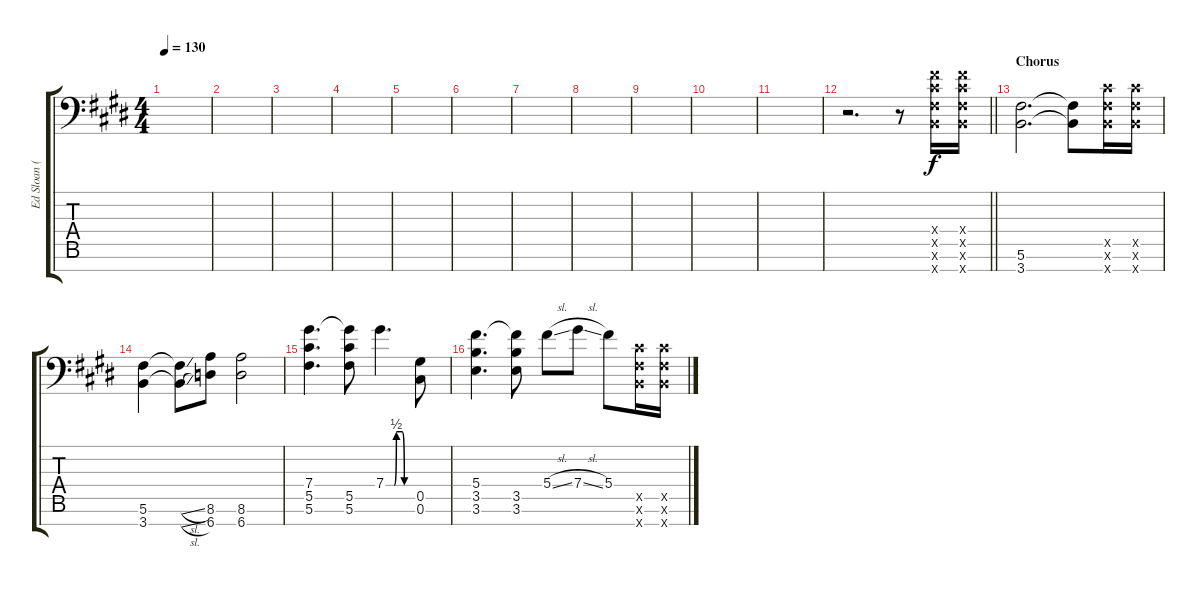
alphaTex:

\track ("Ed Sloan (Electric) (L)" "Ed Sloan (") {instrument distortionguitar}
\staff {score tabs}
\tuning (Eb4 Bb3 Gb3 Db3 Ab2 Db2 Ab1) {hide}
\ts (4 4)
\tempo 130
\clef f4
\ks c#minor
|
|
|
|
|
|
|
|
|
|
|
\barLineRight lightlight
r.2{d volume 11} r.8 (5.4{x} 5.5{x} 5.6{x} 3.7{x}).16 (5.4{x} 5.5{x} 5.6{x} 3.7{x}).16 |
\section ("" "Chorus")
(5.6 3.7).2{d} (5.6{t} 3.7{t}).8 (5.5{x} 5.6{x} 3.7{x}).16 (5.5{x} 5.6{x} 3.7{x}).16 |
(5.6 3.7).4 (5.6{sl t} 3.7{sl t}).8 (8.6 6.7).8 (8.6 6.7).2 |
(7.4 5.5 5.6).4{d} (7.4{t} 5.5 5.6).8 7.4{be (custom 0 0 19 0 24 2 37 2 42 0 60 0)}.4{d} (0.5 0.6).8 |
(5.4 3.5 3.6).4{d} (5.4{t} 3.5 3.6).8 5.4{sl}.8 7.4{sl}.8 5.4.8 (5.5{x} 5.6{x} 3.7{x}).16 (5.5{x} 5.6{x} 3.7{x}).16
